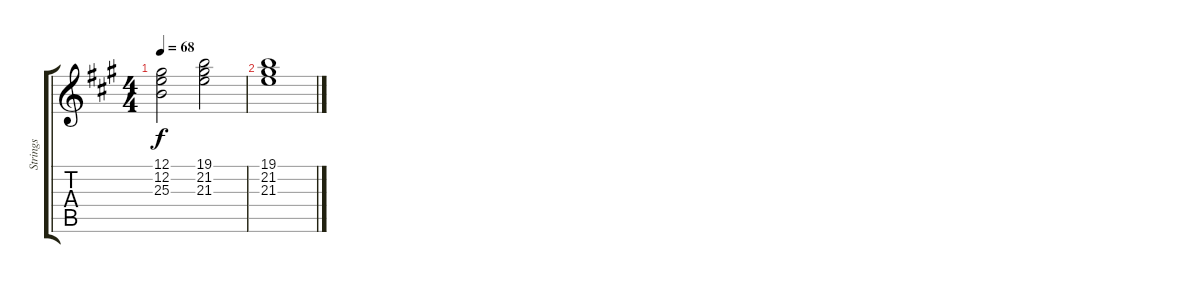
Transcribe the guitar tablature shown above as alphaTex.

\track ("Strings" "Strings") {instrument stringensemble1}
\staff {score tabs}
\tuning (E4 B3 G3 D3 A2 E2) {hide}
\ts (4 4)
\tempo 68
\clef g2
\ks a
(12.1 12.2 25.3).2{dy f volume 16 instrument stringensemble1} (19.1 21.2 21.3).2 |
(19.1 21.2 21.3).1{volume 16}
